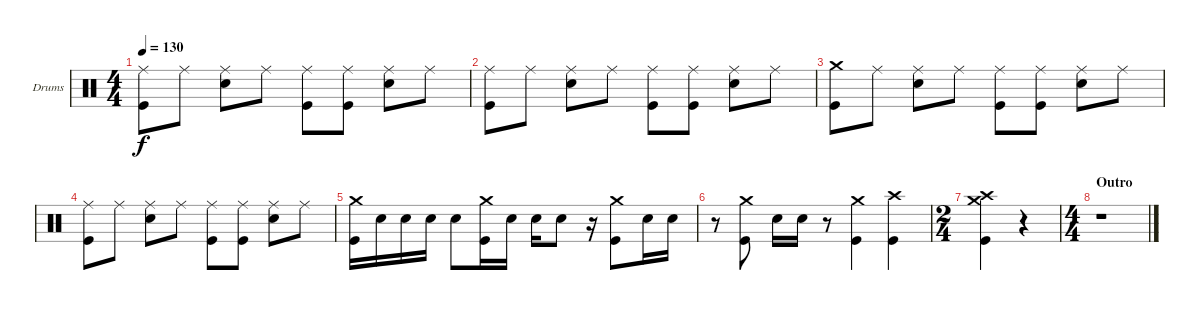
\defaultSystemsLayout 4
\bracketExtendMode groupsimilarinstruments
\firstSystemTrackNameOrientation horizontal
\otherSystemsTrackNameOrientation horizontal
\track ("Drumkit" "Drums") {instrument percussion}
\staff {score}
\articulation defaults
\ts (4 4)
\tempo 130
\clef neutral
\scale
0.333333
\ks c
("Ride (middle)" "Kick (hit)").8{dy f} "Ride (middle)".8 ("Ride (middle)" "Snare (hit) 2").8 "Ride (middle)".8 ("Ride (middle)" "Kick (hit)").8 ("Ride (middle)" "Kick (hit)").8 ("Ride (middle)" "Snare (hit) 2").8 "Ride (middle)".8 |
\scale
0.333333 ("Ride (middle)" "Kick (hit)").8 "Ride (middle)".8 ("Ride (middle)" "Snare (hit) 2").8 "Ride (middle)".8 ("Ride (middle)" "Kick (hit)").8 ("Ride (middle)" "Kick (hit)").8 ("Ride (middle)" "Snare (hit) 2").8 "Ride (middle)".8 |
\scale
0.333333 ("Crash medium (hit)" "Kick (hit)").8 "Ride (middle)".8 ("Ride (middle)" "Snare (hit) 2").8 "Ride (middle)".8 ("Ride (middle)" "Kick (hit)").8 ("Ride (middle)" "Kick (hit)").8 ("Ride (middle)" "Snare (hit) 2").8 "Ride (middle)".8 |
\scale
0.333333 ("Ride (middle)" "Kick (hit)").8 "Ride (middle)".8 ("Ride (middle)" "Snare (hit) 2").8 "Ride (middle)".8 ("Ride (middle)" "Kick (hit)").8 ("Ride (middle)" "Kick (hit)").8 ("Ride (middle)" "Snare (hit) 2").8 "Ride (middle)".8 |
\scale
0.262911 ("Crash medium (hit)" "Kick (hit)").16 "Snare (hit) 2".16 "Snare (hit) 2".16 "Snare (hit) 2".16 "Snare (hit) 2".8 ("Crash medium (hit)" "Kick (hit)").16 "Snare (hit) 2".16 "Snare (hit) 2".16 "Snare (hit) 2".8 r.16 ("Crash medium (hit)" "Kick (hit)").8 "Snare (hit) 2".16 "Snare (hit) 2".16 |
\scale
0.262911 r.8 ("Crash medium (hit)" "Kick (hit)").8 "Snare (hit) 2".16 "Snare (hit) 2".16 r.8 ("Crash medium (hit)" "Kick (hit)").4 ("Crash high (hit)" "Kick (hit)").4 |
\ts (2 4)
\scale
0.474178 ("Crash medium (hit)" "Crash high (hit)" "Kick (hit)").4 r.4 |
\ts (4 4)
\section ("" "Outro")
r.1
